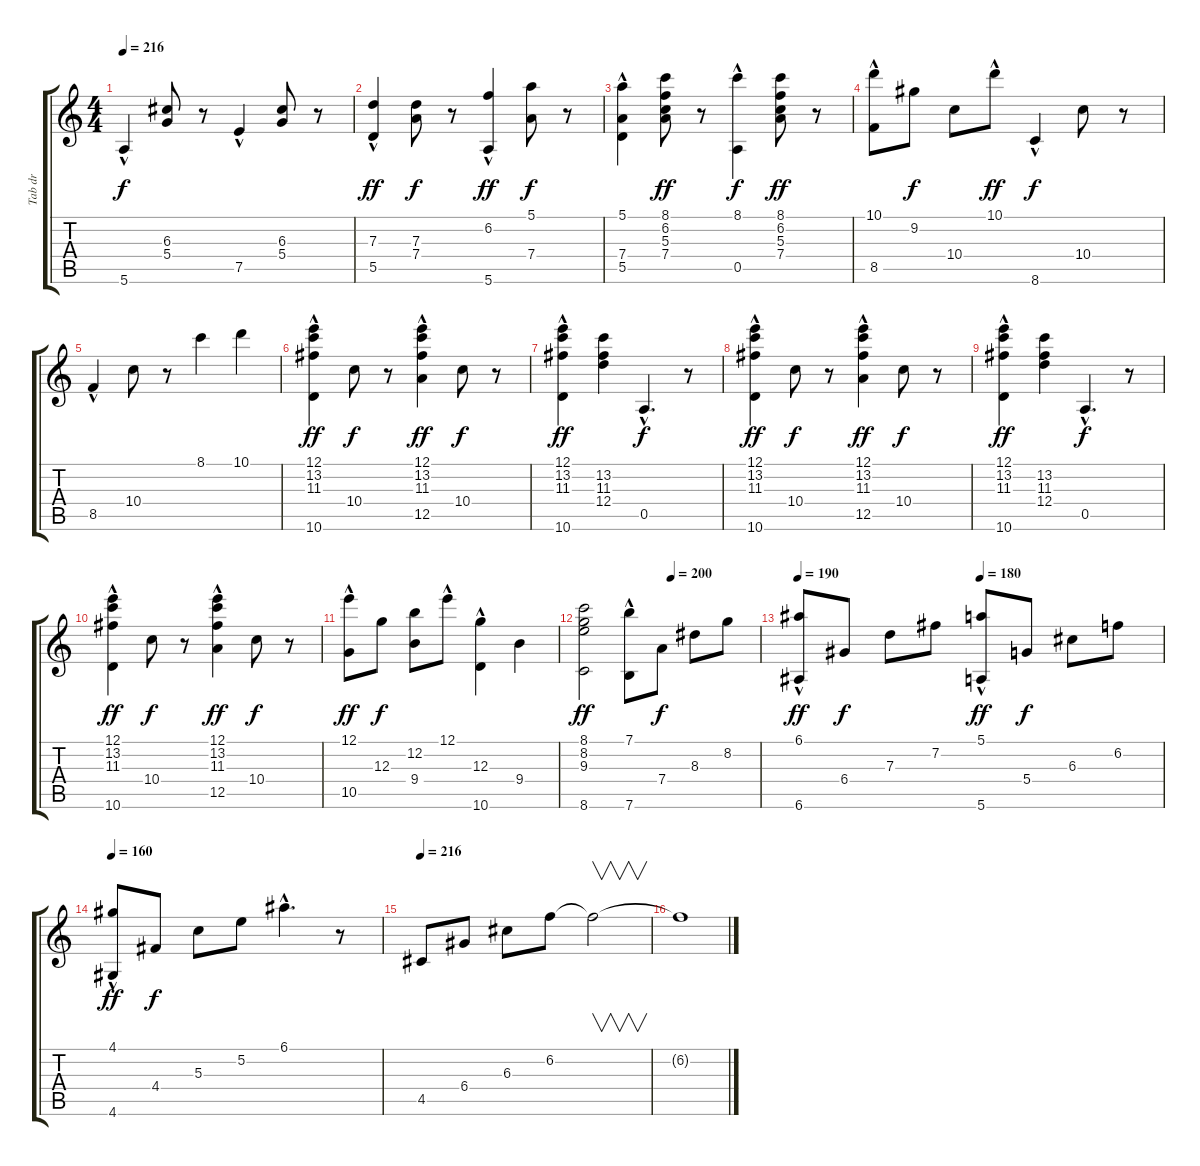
\track ("Tab dr" "Tab dr") {instrument acousticguitarnylon}
\staff {score tabs}
\tuning (E4 B3 G3 D3 A2 E2) {hide}
\ts (4 4)
\tempo 216
\clef g2
\ks c
5.6{hac}.4{dy f} (6.3 5.4).8 r.8 7.5{hac}.4 (6.3 5.4).8 r.8 |
(7.3 5.5{hac}).4{dy ff} (7.3 7.4).8{dy f} r.8 (6.2 5.6{hac}).4{dy ff} (5.1 7.4).8{dy f} r.8 |
(5.1 7.4 5.5{hac}).4 (8.1 6.2 5.3 7.4).8{dy ff} r.8 (8.1 0.5{hac}).4{dy f} (8.1 6.2 5.3 7.4).8{dy ff} r.8 |
(10.1 8.5{hac}).8 9.2.8{dy f} 10.4.8 10.1{hac}.8{dy ff} 8.6{hac}.4{dy f} 10.4.8 r.8 |
8.5{hac}.4 10.4.8 r.8 8.1.4 10.1.4 |
(12.1 13.2 11.3 10.6{hac}).4{dy ff} 10.4.8{dy f} r.8 (12.1 13.2 11.3 12.5{hac}).4{dy ff} 10.4.8{dy f} r.8 |
(12.1 13.2 11.3 10.6{hac}).4{dy ff} (13.2 11.3 12.4).4 0.5{hac}.4{d dy f} r.8 |
(12.1 13.2 11.3 10.6{hac}).4{dy ff} 10.4.8{dy f} r.8 (12.1 13.2 11.3 12.5{hac}).4{dy ff} 10.4.8{dy f} r.8 |
(12.1 13.2 11.3 10.6{hac}).4{dy ff} (13.2 11.3 12.4).4 0.5{hac}.4{d dy f} r.8 |
(12.1 13.2 11.3 10.6{hac}).4{dy ff} 10.4.8{dy f} r.8 (12.1 13.2 11.3 12.5{hac}).4{dy ff} 10.4.8{dy f} r.8 |
(12.1 10.5{hac}).8{dy ff} 12.3.8{dy f} (12.2 9.4).8 12.1{hac}.8 (12.3 10.6{hac}).4 9.4.4 |
\tempo (200 0.5)
(8.1 8.2 9.3 8.6).2{dy ff} (7.1 7.6{hac}).8 7.4.8{dy f} 8.3.8 8.2.8 |
\tempo 190
\tempo (180 0.5)
(6.1 6.6{hac}).8{dy ff} 6.4.8{dy f} 7.3.8 7.2.8 (5.1 5.6{hac}).8{dy ff} 5.4.8{dy f} 6.3.8 6.2.8 |
\tempo 160
(4.1 4.6{hac}).8{dy ff} 4.4.8{dy f} 5.3.8 5.2.8 6.1{hac}.4{d} r.8 |
\tempo 216
4.5.8 6.4.8 6.3.8 6.2.8 6.2{t}.2{v} |
6.2{t}.1
